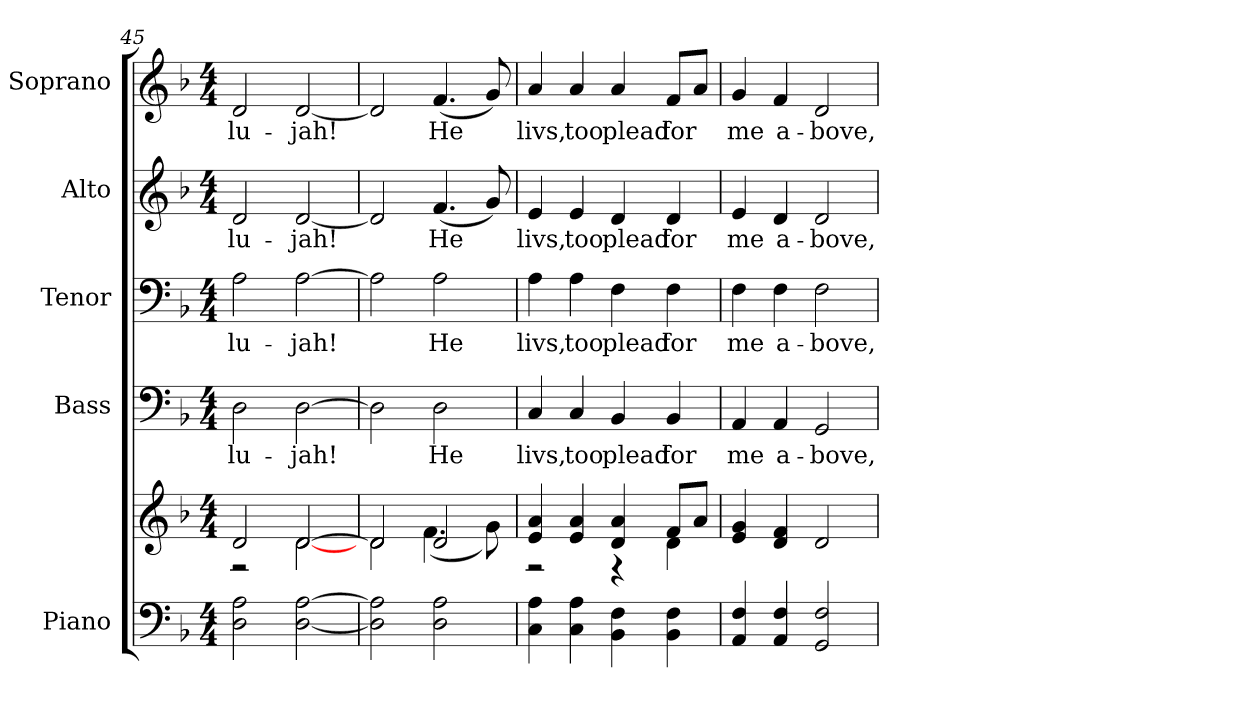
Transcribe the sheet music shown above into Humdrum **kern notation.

**kern	**kern	**kern	**text	**kern	**text	**kern	**text	**kern	**text
*part5	*part5	*part4	*part4	*part3	*part3	*part2	*part2	*part1	*part1
*staff6	*staff5	*staff4	*staff4	*staff3	*staff3	*staff2	*staff2	*staff1	*staff1
*I"Piano	*	*I"Bass	*	*I"Tenor	*	*I"Alto	*	*I"Soprano	*
*I'Pno.	*	*I'B.	*	*I'T.	*	*I'A.	*	*I'S.	*
!!LO:PB:g=z
*clefF4	*clefG2	*clefF4	*	*clefF4	*	*clefG2	*	*clefG2	*
*k[b-]	*k[b-]	*k[b-]	*	*k[b-]	*	*k[b-]	*	*k[b-]	*
*d:	*d:	*d:	*	*d:	*	*d:	*	*d:	*
*M4/4	*M4/4	*M4/4	*	*M4/4	*	*M4/4	*	*M4/4	*
=45	=45	=45	=45	=45	=45	=45	=45	=45	=45
*	*^	*	*	*	*	*	*	*	*
!	!	!	!	!LO:LY:b:color=#000000	!	!	!	!	!	!
!	!	!	!	!	!	!LO:LY:b:color=#000000	!	!	!	!
!	!	!	!	!	!	!	!	!LO:LY:b:color=#000000	!	!
!	!	!	!	!	!	!	!	!	!	!LO:LY:b:color=#000000
2Di\ 2Ai	2di/	2r	2Di\	lu-	2Ai\	lu-	2di/	lu-	2di/	lu-
!	!	!	!	!LO:LY:b:color=#000000	!	!	!	!	!	!
!	!	!	!	!	!	!LO:LY:b:color=#000000	!	!	!	!
!	!	!	!	!	!	!	!	!LO:LY:b:color=#000000	!	!
!	!	!	!	!	!	!	!	!	!	!LO:LY:b:color=#000000
[<2Di\ [>2Ai	[>2di/	[<2di\	[>2Di\	-jah!	[>2Ai\	-jah!	[<2di/	-jah!	[<2di/	-jah!
=46	=46	=46	=46	=46	=46	=46	=46	=46	=46	=46
2Di\] 2Ai]	2di/]	2di\	2Di\]	.	2Ai\]	.	2di/]	.	2di/]	.
!	!	!	!	!LO:LY:b:color=#000000	!	!	!	!	!	!
!	!	!	!	!	!	!LO:LY:b:color=#000000	!	!	!	!
!	!	!	!	!	!	!	!	!LO:LY:b:color=#000000	!	!
!	!	!	!	!	!	!	!	!	!	!LO:LY:b:color=#000000
2Di\ 2Ai	2di/	(4.fi\	2Di\	He	2Ai\	He	(4.fi/	He	(4.fi/	He
.	.	8gi\)	.	.	.	.	8gi/)	.	8gi/)	.
=47	=47	=47	=47	=47	=47	=47	=47	=47	=47	=47
!	!	!	!	!LO:LY:b:color=#000000	!	!	!	!	!	!
!	!	!	!	!	!	!LO:LY:b:color=#000000	!	!	!	!
!	!	!	!	!	!	!	!	!LO:LY:b:color=#000000	!	!
!	!	!	!	!	!	!	!	!	!	!LO:LY:b:color=#000000
4Ci\ 4Ai	4ei/ 4ai	2r	4Ci/	livs,	4Ai\	livs,	4ei/	livs,	4ai/	livs,
!	!	!	!	!LO:LY:b:color=#000000	!	!	!	!	!	!
!	!	!	!	!	!	!LO:LY:b:color=#000000	!	!	!	!
!	!	!	!	!	!	!	!	!LO:LY:b:color=#000000	!	!
!	!	!	!	!	!	!	!	!	!	!LO:LY:b:color=#000000
4Ci\ 4Ai	4ei/ 4ai	.	4Ci/	too	4Ai\	too	4ei/	too	4ai/	too
!	!	!	!	!LO:LY:b:color=#000000	!	!	!	!	!	!
!	!	!	!	!	!	!LO:LY:b:color=#000000	!	!	!	!
!	!	!	!	!	!	!	!	!LO:LY:b:color=#000000	!	!
!	!	!	!	!	!	!	!	!	!	!LO:LY:b:color=#000000
4BB-i\ 4Fi	4di/ 4ai	4r	4BB-i/	plead	4Fi\	plead	4di/	plead	4ai/	plead
!	!	!	!	!LO:LY:b:color=#000000	!	!	!	!	!	!
!	!	!	!	!	!	!LO:LY:b:color=#000000	!	!	!	!
!	!	!	!	!	!	!	!	!LO:LY:b:color=#000000	!	!
!	!	!	!	!	!	!	!	!	!	!LO:LY:b:color=#000000
4BB-i\ 4Fi	8fi/L	4di\	4BB-i/	for	4Fi\	for	4di/	for	8fi/L	for
.	8ai/J	.	.	.	.	.	.	.	8ai/J	.
*	*v	*v	*	*	*	*	*	*	*	*
!!LO:PB:g=z
=48	=48	=48	=48	=48	=48	=48	=48	=48	=48
!	!	!	!LO:LY:b:color=#000000	!	!	!	!	!	!
!	!	!	!	!	!LO:LY:b:color=#000000	!	!	!	!
!	!	!	!	!	!	!	!LO:LY:b:color=#000000	!	!
!	!	!	!	!	!	!	!	!	!LO:LY:b:color=#000000
4AAi/ 4Fi	4ei/ 4gi	4AAi/	me	4Fi\	me	4ei/	me	4gi/	me
!	!	!	!LO:LY:b:color=#000000	!	!	!	!	!	!
!	!	!	!	!	!LO:LY:b:color=#000000	!	!	!	!
!	!	!	!	!	!	!	!LO:LY:b:color=#000000	!	!
!	!	!	!	!	!	!	!	!	!LO:LY:b:color=#000000
4AAi/ 4Fi	4di/ 4fi	4AAi/	a-	4Fi\	a-	4di/	a-	4fi/	a-
!	!	!	!LO:LY:b:color=#000000	!	!	!	!	!	!
!	!	!	!	!	!LO:LY:b:color=#000000	!	!	!	!
!	!	!	!	!	!	!	!LO:LY:b:color=#000000	!	!
!	!	!	!	!	!	!	!	!	!LO:LY:b:color=#000000
2GGi/ 2Fi	2di/	2GGi/	-bove,	2Fi\	-bove,	2di/	-bove,	2di/	-bove,
=	=	=	=	=	=	=	=	=	=
*-	*-	*-	*-	*-	*-	*-	*-	*-	*-
